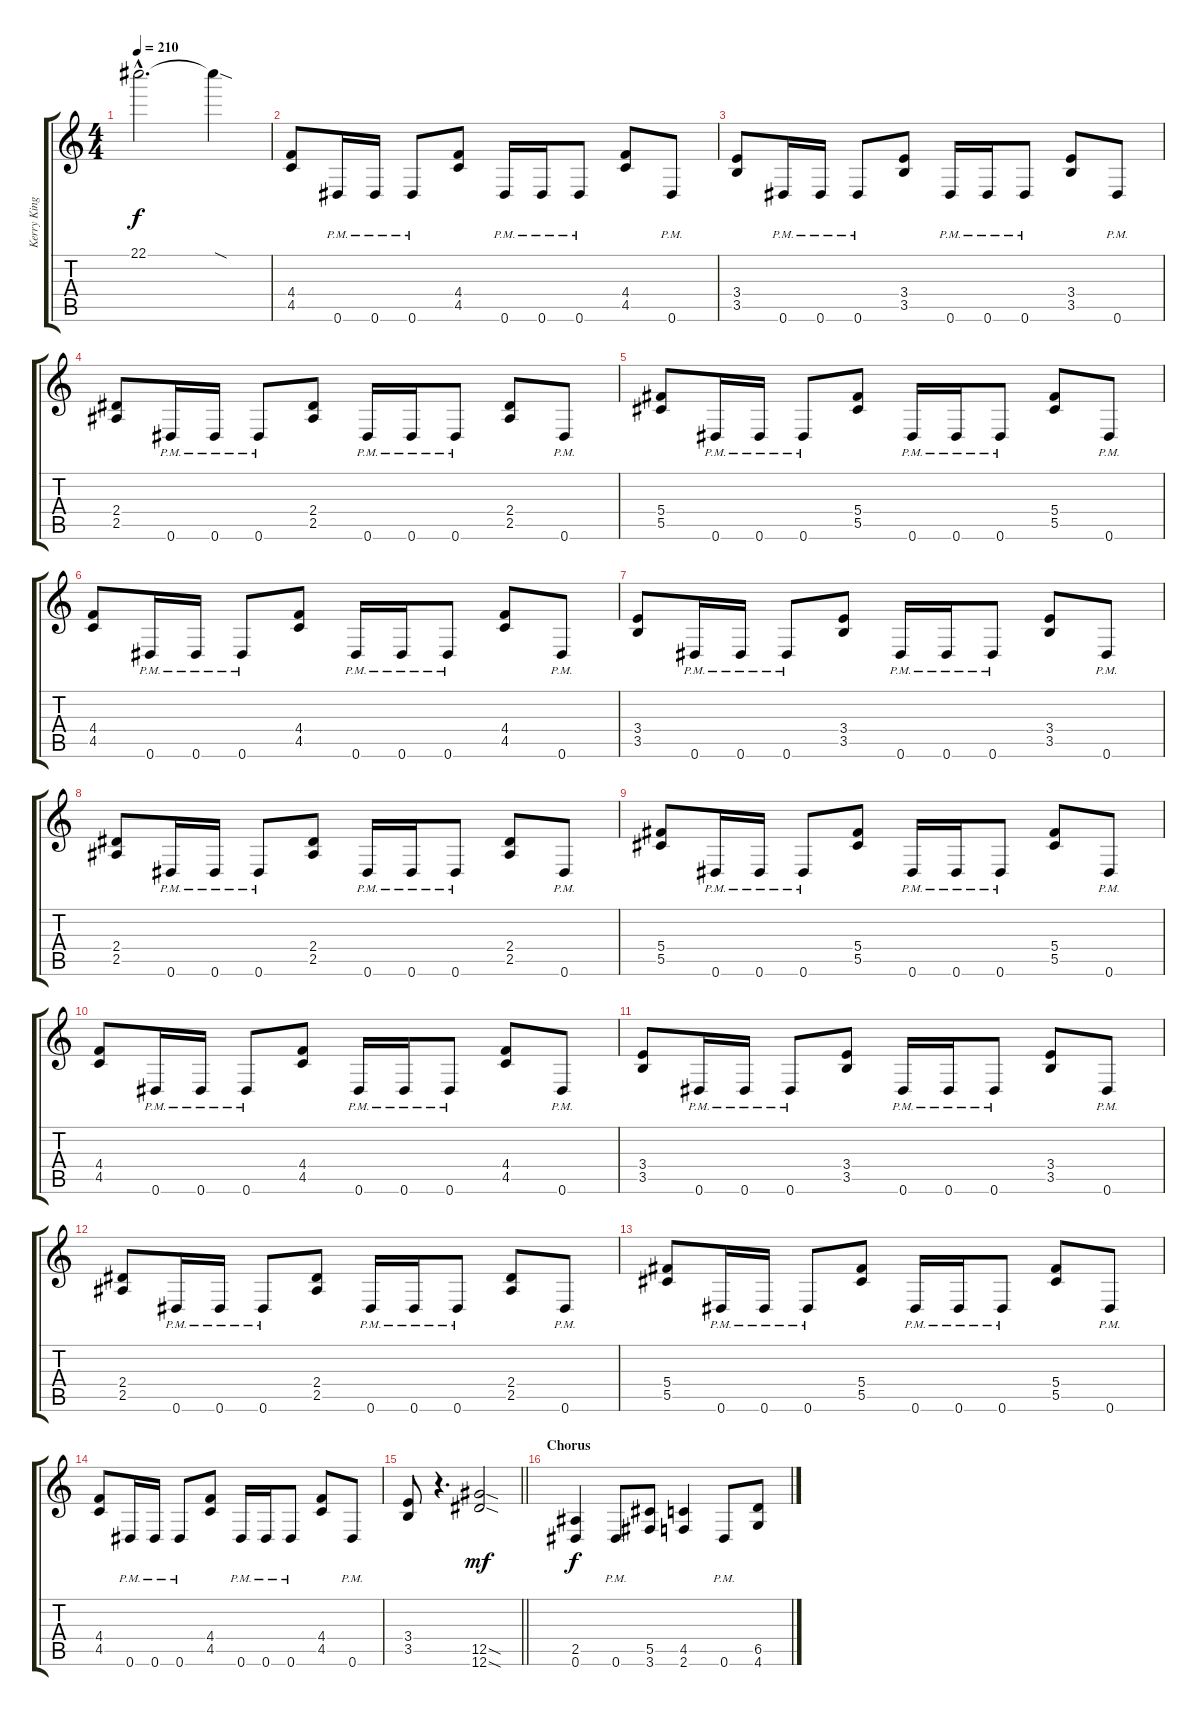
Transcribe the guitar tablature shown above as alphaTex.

\track ("Kerry King" "Kerry King") {instrument distortionguitar}
\staff {score tabs}
\tuning (Eb4 Bb3 Gb3 Db3 Ab2 Eb2) {hide}
\ts (4 4)
\tempo 210
\clef g2
\ks c
22.1{hac t}.2{d dy f} 22.1{sod t}.4 |
(4.4 4.5).8{volume 13 balance 16} 0.6{pm}.16 0.6{pm}.16 0.6{pm}.8 (4.4 4.5).8 0.6{pm}.16 0.6{pm}.16 0.6{pm}.8 (4.4 4.5).8 0.6{pm}.8 |
(3.4 3.5).8 0.6{pm}.16 0.6{pm}.16 0.6{pm}.8 (3.4 3.5).8 0.6{pm}.16 0.6{pm}.16 0.6{pm}.8 (3.4 3.5).8 0.6{pm}.8 |
(2.4 2.5).8 0.6{pm}.16 0.6{pm}.16 0.6{pm}.8 (2.4 2.5).8 0.6{pm}.16 0.6{pm}.16 0.6{pm}.8 (2.4 2.5).8 0.6{pm}.8 |
(5.4 5.5).8 0.6{pm}.16 0.6{pm}.16 0.6{pm}.8 (5.4 5.5).8 0.6{pm}.16 0.6{pm}.16 0.6{pm}.8 (5.4 5.5).8 0.6{pm}.8 |
(4.4 4.5).8 0.6{pm}.16 0.6{pm}.16 0.6{pm}.8 (4.4 4.5).8 0.6{pm}.16 0.6{pm}.16 0.6{pm}.8 (4.4 4.5).8 0.6{pm}.8 |
(3.4 3.5).8 0.6{pm}.16 0.6{pm}.16 0.6{pm}.8 (3.4 3.5).8 0.6{pm}.16 0.6{pm}.16 0.6{pm}.8 (3.4 3.5).8 0.6{pm}.8 |
(2.4 2.5).8 0.6{pm}.16 0.6{pm}.16 0.6{pm}.8 (2.4 2.5).8 0.6{pm}.16 0.6{pm}.16 0.6{pm}.8 (2.4 2.5).8 0.6{pm}.8 |
(5.4 5.5).8 0.6{pm}.16 0.6{pm}.16 0.6{pm}.8 (5.4 5.5).8 0.6{pm}.16 0.6{pm}.16 0.6{pm}.8 (5.4 5.5).8 0.6{pm}.8 |
(4.4 4.5).8 0.6{pm}.16 0.6{pm}.16 0.6{pm}.8 (4.4 4.5).8 0.6{pm}.16 0.6{pm}.16 0.6{pm}.8 (4.4 4.5).8 0.6{pm}.8 |
(3.4 3.5).8 0.6{pm}.16 0.6{pm}.16 0.6{pm}.8 (3.4 3.5).8 0.6{pm}.16 0.6{pm}.16 0.6{pm}.8 (3.4 3.5).8 0.6{pm}.8 |
(2.4 2.5).8 0.6{pm}.16 0.6{pm}.16 0.6{pm}.8 (2.4 2.5).8 0.6{pm}.16 0.6{pm}.16 0.6{pm}.8 (2.4 2.5).8 0.6{pm}.8 |
(5.4 5.5).8 0.6{pm}.16 0.6{pm}.16 0.6{pm}.8 (5.4 5.5).8 0.6{pm}.16 0.6{pm}.16 0.6{pm}.8 (5.4 5.5).8 0.6{pm}.8 |
(4.4 4.5).8 0.6{pm}.16 0.6{pm}.16 0.6{pm}.8 (4.4 4.5).8 0.6{pm}.16 0.6{pm}.16 0.6{pm}.8 (4.4 4.5).8 0.6{pm}.8 |
\barLineRight lightlight
(3.4 3.5).8 r.4{d} (12.5{sod} 12.6{sod}).2{dy mf} |
\section ("" "Chorus")
(2.5 0.6).4{dy f} 0.6{pm}.8 (5.5 3.6).8 (4.5 2.6).4 0.6{pm}.8 (6.5 4.6).8
